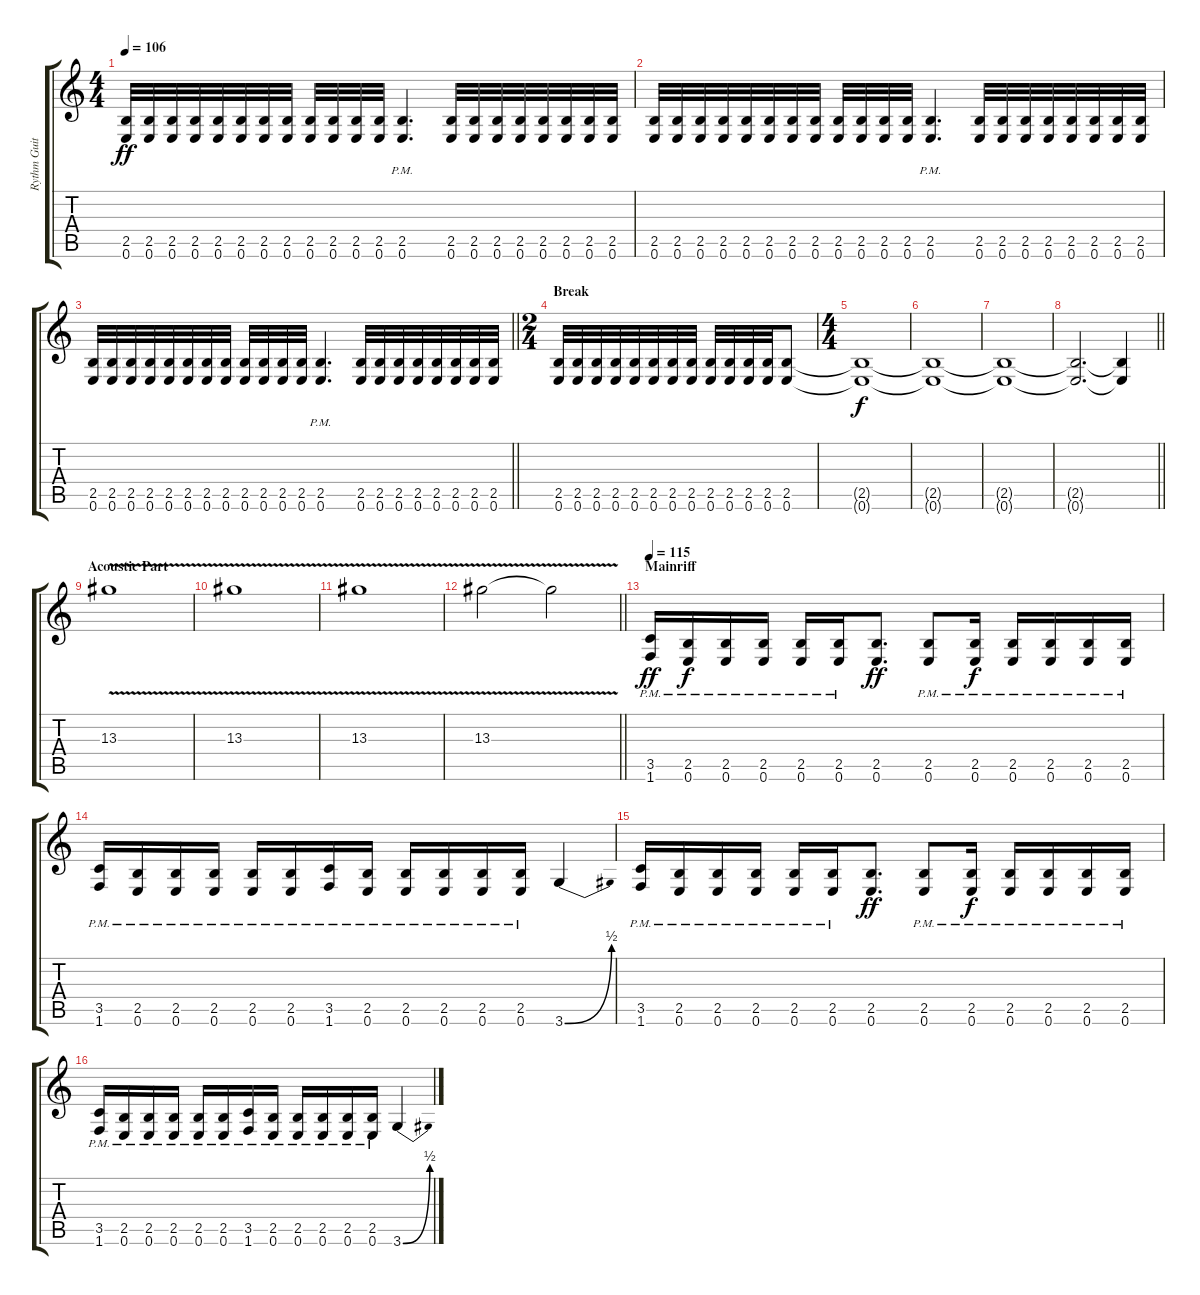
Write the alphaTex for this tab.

\track ("Rythm Guitar 1" "Rythm Guit") {instrument distortionguitar}
\staff {score tabs}
\tuning (E4 B3 G3 D3 A2 E2) {hide}
\ts (4 4)
\tempo 106
\clef g2
\ks c
(2.5 0.6).32{dy ff} (2.5 0.6).32 (2.5 0.6).32 (2.5 0.6).32 (2.5 0.6).32 (2.5 0.6).32 (2.5 0.6).32 (2.5 0.6).32 (2.5 0.6).32 (2.5 0.6).32 (2.5 0.6).32 (2.5 0.6).32 (2.5{pm} 0.6{pm}).4{d} (2.5 0.6).32 (2.5 0.6).32 (2.5 0.6).32 (2.5 0.6).32 (2.5 0.6).32 (2.5 0.6).32 (2.5 0.6).32 (2.5 0.6).32 |
(2.5 0.6).32 (2.5 0.6).32 (2.5 0.6).32 (2.5 0.6).32 (2.5 0.6).32 (2.5 0.6).32 (2.5 0.6).32 (2.5 0.6).32 (2.5 0.6).32 (2.5 0.6).32 (2.5 0.6).32 (2.5 0.6).32 (2.5{pm} 0.6{pm}).4{d} (2.5 0.6).32 (2.5 0.6).32 (2.5 0.6).32 (2.5 0.6).32 (2.5 0.6).32 (2.5 0.6).32 (2.5 0.6).32 (2.5 0.6).32 |
\barLineRight lightlight
(2.5 0.6).32 (2.5 0.6).32 (2.5 0.6).32 (2.5 0.6).32 (2.5 0.6).32 (2.5 0.6).32 (2.5 0.6).32 (2.5 0.6).32 (2.5 0.6).32 (2.5 0.6).32 (2.5 0.6).32 (2.5 0.6).32 (2.5{pm} 0.6{pm}).4{d} (2.5 0.6).32 (2.5 0.6).32 (2.5 0.6).32 (2.5 0.6).32 (2.5 0.6).32 (2.5 0.6).32 (2.5 0.6).32 (2.5 0.6).32 |
\ts (2 4)
\section ("" "Break")
(2.5 0.6).32 (2.5 0.6).32 (2.5 0.6).32 (2.5 0.6).32 (2.5 0.6).32 (2.5 0.6).32 (2.5 0.6).32 (2.5 0.6).32 (2.5 0.6).32 (2.5 0.6).32 (2.5 0.6).32 (2.5 0.6).32 (2.5 0.6).8 |
\ts (4 4)
(2.5{t} 0.6{t}).1{dy f} |
(2.5{t} 0.6{t}).1 |
(2.5{t} 0.6{t}).1 |
\barLineRight lightlight
(2.5{t} 0.6{t}).2{d} (2.5{t} 0.6{t}).4{volume 0} |
\section ("" "Acoustic Part")
13.3{v}.1{volume 3} |
13.3{v}.1 |
13.3{v}.1 |
\barLineRight lightlight
13.3{v}.2 13.3{t}.2 |
\section ("" "Mainriff")
\tempo 115
(3.5 1.6{pm}).16{dy ff volume 16} (2.5{pm} 0.6{pm}).16{dy f} (2.5{pm} 0.6{pm}).16 (2.5{pm} 0.6{pm}).16 (2.5{pm} 0.6{pm}).16 (2.5{pm} 0.6{pm}).16 (2.5 0.6).8{d dy ff} (2.5{pm} 0.6{pm}).8 (2.5{pm} 0.6{pm}).16{dy f} (2.5{pm} 0.6{pm}).16 (2.5{pm} 0.6{pm}).16 (2.5{pm} 0.6{pm}).16 (2.5{pm} 0.6{pm}).16 |
(3.5{pm} 1.6{pm}).16 (2.5{pm} 0.6{pm}).16 (2.5{pm} 0.6{pm}).16 (2.5{pm} 0.6{pm}).16 (2.5{pm} 0.6{pm}).16 (2.5{pm} 0.6{pm}).16 (3.5{pm} 1.6{pm}).16 (2.5{pm} 0.6{pm}).16 (2.5{pm} 0.6{pm}).16 (2.5{pm} 0.6{pm}).16 (2.5{pm} 0.6{pm}).16 (2.5{pm} 0.6{pm}).16 3.6{be (bend 0 0 60 2)}.4 |
(3.5 1.6{pm}).16 (2.5{pm} 0.6{pm}).16 (2.5{pm} 0.6{pm}).16 (2.5{pm} 0.6{pm}).16 (2.5{pm} 0.6{pm}).16 (2.5{pm} 0.6{pm}).16 (2.5 0.6).8{d dy ff} (2.5{pm} 0.6{pm}).8 (2.5{pm} 0.6{pm}).16{dy f} (2.5{pm} 0.6{pm}).16 (2.5{pm} 0.6{pm}).16 (2.5{pm} 0.6{pm}).16 (2.5{pm} 0.6{pm}).16 |
(3.5{pm} 1.6{pm}).16 (2.5{pm} 0.6{pm}).16 (2.5{pm} 0.6{pm}).16 (2.5{pm} 0.6{pm}).16 (2.5{pm} 0.6{pm}).16 (2.5{pm} 0.6{pm}).16 (3.5{pm} 1.6{pm}).16 (2.5{pm} 0.6{pm}).16 (2.5{pm} 0.6{pm}).16 (2.5{pm} 0.6{pm}).16 (2.5{pm} 0.6{pm}).16 (2.5{pm} 0.6{pm}).16 3.6{be (bend 0 0 60 2)}.4
